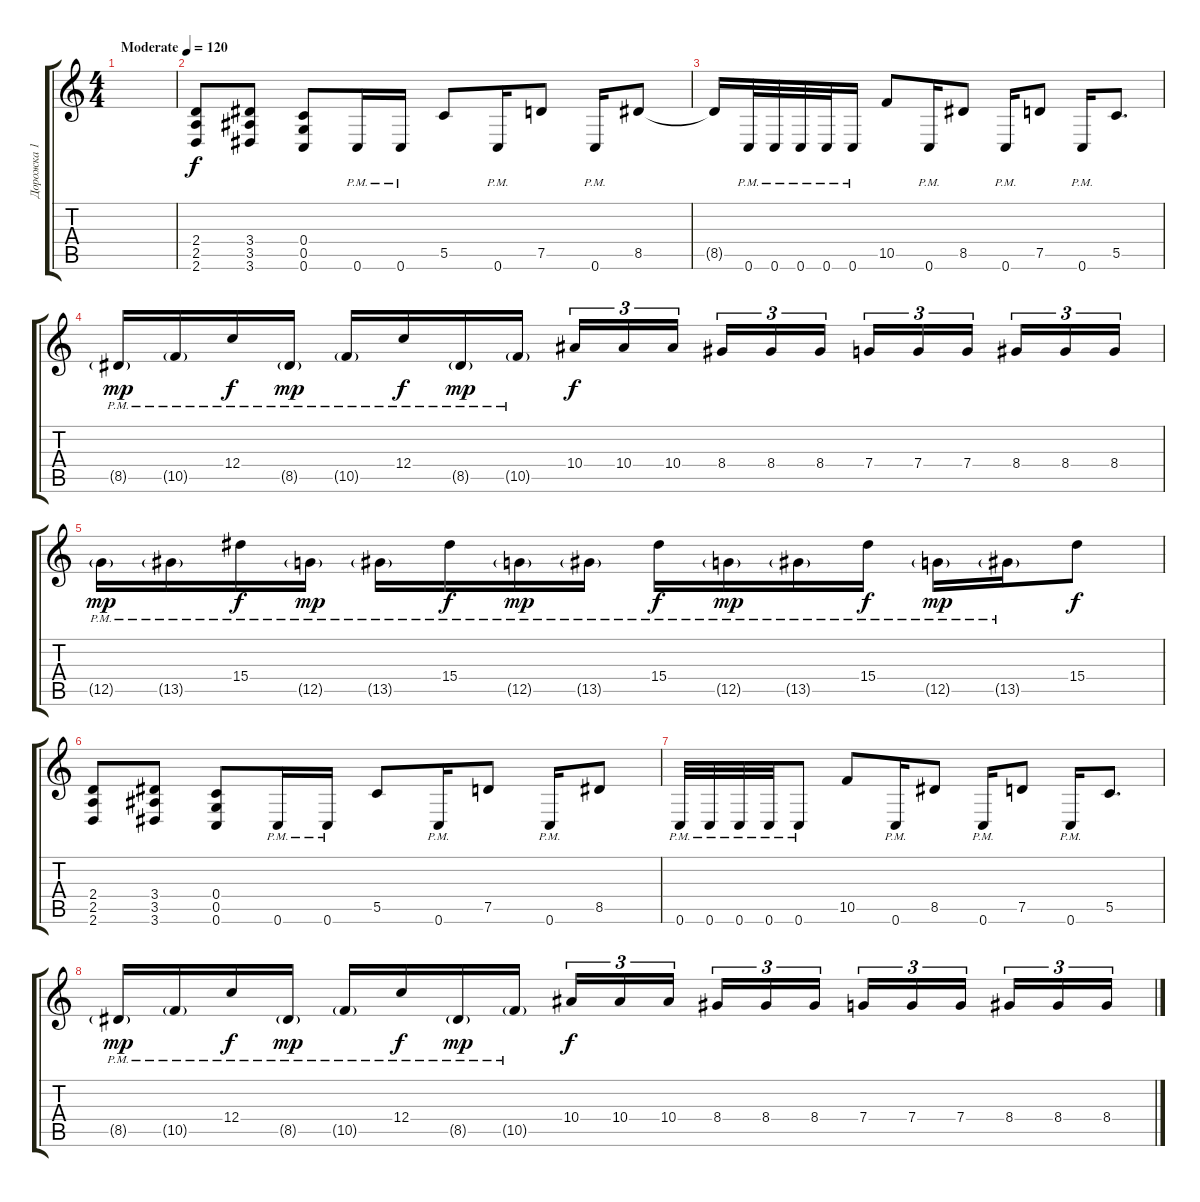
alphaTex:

\track ("Дорожка 1" "Дорожка 1") {instrument overdrivenguitar}
\staff {score tabs}
\tuning (D4 A3 F3 C3 G2 C2) {hide}
\ts (4 4)
\tempo (120 "Moderate")
\clef g2
\ks c
|
(2.4 2.5 2.6).8 (3.4 3.5 3.6).8 (0.4 0.5 0.6).8 0.6{pm}.16 0.6{pm}.16 5.5.8 0.6{pm}.16 7.5.8 0.6{pm}.16 8.5.8 |
8.5{t}.16 0.6{pm}.32 0.6{pm}.32 0.6{pm}.32 0.6{pm}.32 0.6{pm}.16 10.5.8 0.6{pm}.16 8.5.8 0.6{pm}.16 7.5.8 0.6{pm}.16 5.5.8{d} |
8.5{g pm}.16{dy mp} 10.5{g pm}.16 12.4{pm}.16{dy f} 8.5{g pm}.16{dy mp} 10.5{g pm}.16 12.4{pm}.16{dy f} 8.5{g pm}.16{dy mp} 10.5{g pm}.16 10.4.16{tu (3 2) dy f} 10.4.16{tu (3 2)} 10.4.16{tu (3 2) beam splitsecondary} 8.4.16{tu (3 2)} 8.4.16{tu (3 2)} 8.4.16{tu (3 2)} 7.4.16{tu (3 2)} 7.4.16{tu (3 2)} 7.4.16{tu (3 2) beam splitsecondary} 8.4.16{tu (3 2)} 8.4.16{tu (3 2)} 8.4.16{tu (3 2)} |
12.5{g pm}.16{dy mp} 13.5{g pm}.16 15.4{pm}.16{dy f} 12.5{g pm}.16{dy mp} 13.5{g pm}.16 15.4{pm}.16{dy f} 12.5{g pm}.16{dy mp} 13.5{g pm}.16 15.4{pm}.16{dy f} 12.5{g pm}.16{dy mp} 13.5{g pm}.16 15.4{pm}.16{dy f} 12.5{g pm}.16{dy mp} 13.5{g pm}.16 15.4.8{dy f} |
(2.4 2.5 2.6).8 (3.4 3.5 3.6).8 (0.4 0.5 0.6).8 0.6{pm}.16 0.6{pm}.16 5.5.8 0.6{pm}.16 7.5.8 0.6{pm}.16 8.5.8 |
0.6{pm}.32 0.6{pm}.32 0.6{pm}.32 0.6{pm}.32 0.6{pm}.8 10.5.8 0.6{pm}.16 8.5.8 0.6{pm}.16 7.5.8 0.6{pm}.16 5.5.8{d} |
8.5{g pm}.16{dy mp} 10.5{g pm}.16 12.4{pm}.16{dy f} 8.5{g pm}.16{dy mp} 10.5{g pm}.16 12.4{pm}.16{dy f} 8.5{g pm}.16{dy mp} 10.5{g pm}.16 10.4.16{tu (3 2) dy f} 10.4.16{tu (3 2)} 10.4.16{tu (3 2) beam splitsecondary} 8.4.16{tu (3 2)} 8.4.16{tu (3 2)} 8.4.16{tu (3 2)} 7.4.16{tu (3 2)} 7.4.16{tu (3 2)} 7.4.16{tu (3 2) beam splitsecondary} 8.4.16{tu (3 2)} 8.4.16{tu (3 2)} 8.4.16{tu (3 2)}
